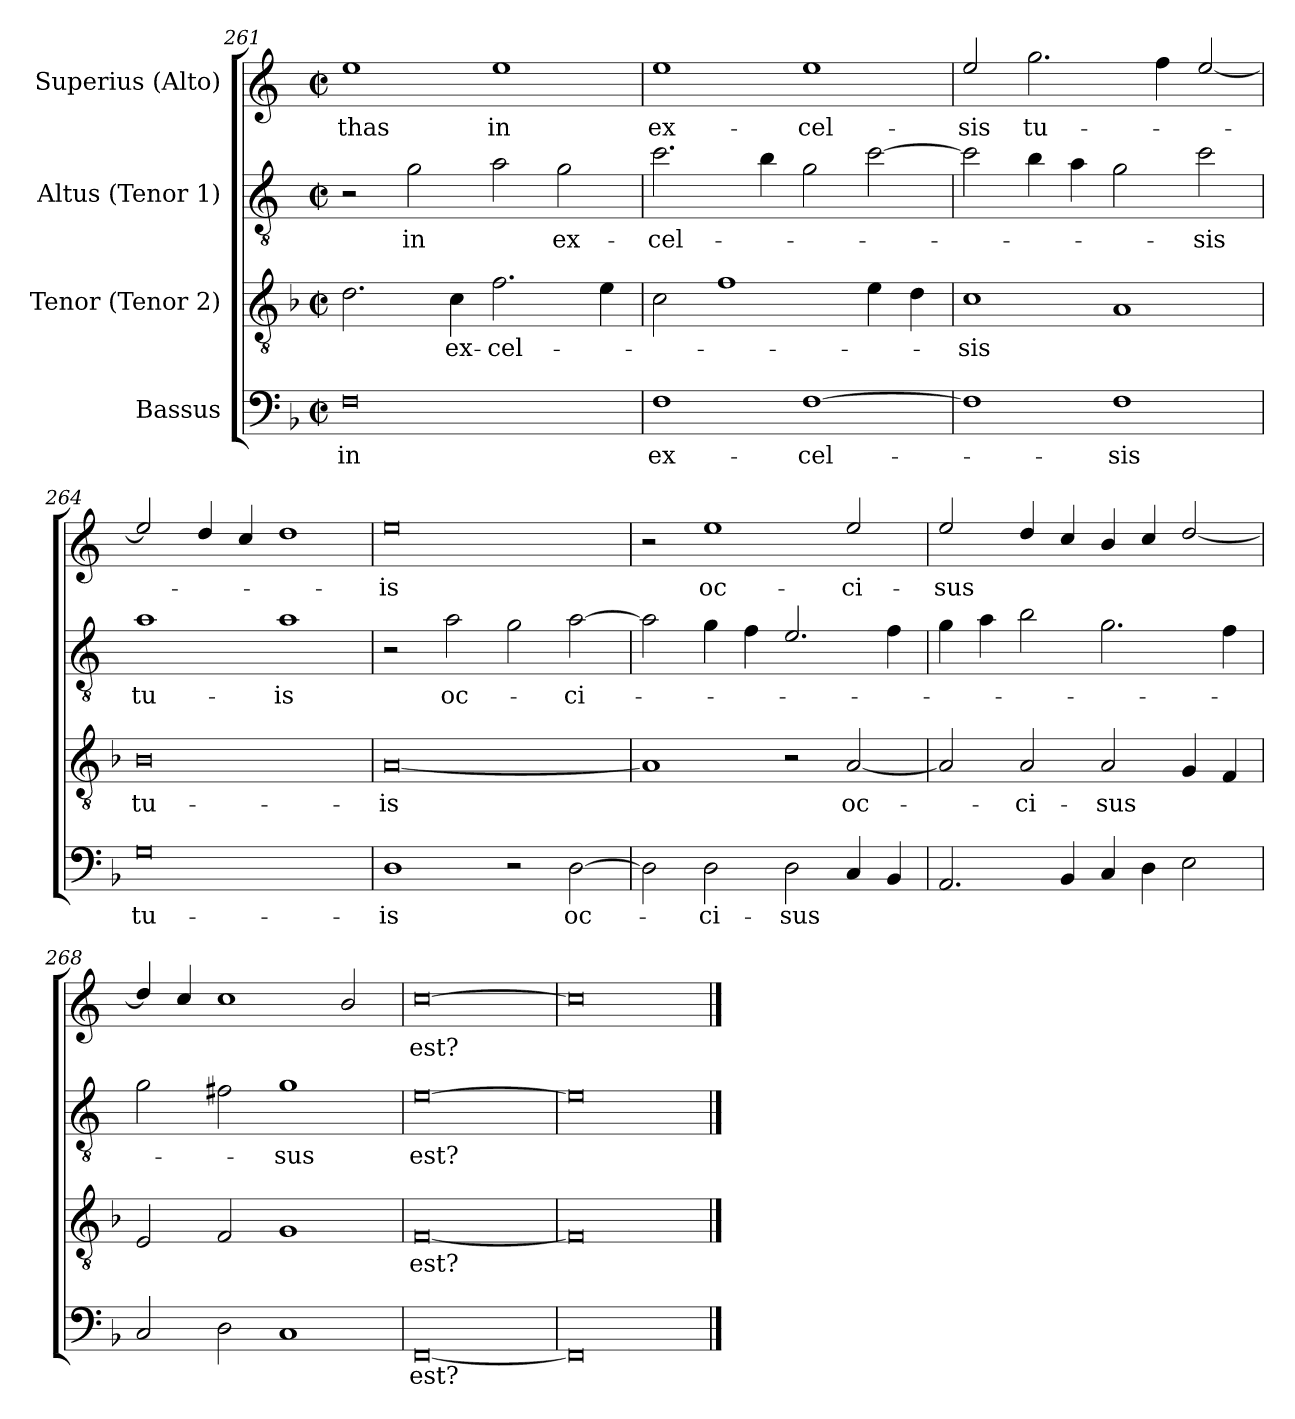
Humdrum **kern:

**kern	**text	**kern	**text	**kern	**text	**kern	**text
*part4	*part4	*part3	*part3	*part2	*part2	*part1	*part1
*staff4	*staff4	*staff3	*staff3	*staff2	*staff2	*staff1	*staff1
*I"Bassus	*	*I"Tenor (Tenor 2)	*	*I"Altus (Tenor 1)	*	*I"Superius (Alto)	*
*clefF4	*	*clefGv2	*	*clefGv2	*	*clefG2	*
*	*	*	*	*ITrd4c7	*	*ITrd4c7	*
*k[b-]	*	*k[b-]	*	*k[b-]	*	*k[b-]	*
*F:	*	*F:	*	*F:	*	*F:	*
*M2/2	*	*M2/2	*	*M2/2	*	*M2/2	*
*met(c|)	*	*met(c|)	*	*met(c|)	*	*met(c|)	*
=261	=261	=261	=261	=261	=261	=261	=261
!	!LO:LY:b	!	!	!	!	!	!LO:LY:b
0F	in	2.d\	.	2r	.	1a	-thas
!	!	!	!	!	!LO:LY:b	!	!
.	.	.	.	2c\	in	.	.
!	!	!	!LO:LY:b	!	!	!	!
.	.	4c\	ex-	.	.	.	.
!	!	!	!LO:LY:b	!	!	!	!LO:LY:b
.	.	2.f\	-cel-	2d\	.	1a	in
!	!	!	!	!	!LO:LY:b	!	!
.	.	.	.	2c\	ex-	.	.
.	.	4e\	.	.	.	.	.
=262	=262	=262	=262	=262	=262	=262	=262
!	!LO:LY:b	!	!	!	!LO:LY:b	!	!LO:LY:b
1F	ex-	2c\	.	2.f\	-cel-	1a	ex-
.	.	1f	.	.	.	.	.
.	.	.	.	4e\	.	.	.
!	!LO:LY:b	!	!	!	!	!	!LO:LY:b
[1F	-cel-	.	.	2c\	.	1a	-cel-
.	.	4e\	.	[2f\	.	.	.
.	.	4d\	.	.	.	.	.
=263	=263	=263	=263	=263	=263	=263	=263
!	!	!	!LO:LY:b	!	!	!	!LO:LY:b
1F]	.	1c	-sis	2f\]	.	2a/	-sis
!	!	!	!	!	!	!	!LO:LY:b
.	.	.	.	4e\	.	2.cc\	tu-
.	.	.	.	4d\	.	.	.
!	!LO:LY:b	!	!	!	!	!	!
1F	-sis	1A	.	2c\	.	.	.
.	.	.	.	.	.	4b-\	.
!	!	!	!	!	!LO:LY:b	!	!
.	.	.	.	2f\	-sis	[2a/	.
=264	=264	=264	=264	=264	=264	=264	=264
!	!LO:LY:b	!	!LO:LY:b	!	!LO:LY:b	!	!
0G	tu-	0B-	tu-	1d	tu-	2a/]	.
.	.	.	.	.	.	4g/	.
.	.	.	.	.	.	4f/	.
!	!	!	!	!	!LO:LY:b	!	!
.	.	.	.	1d	-is	1g	.
!!LO:LB:g=z
=265	=265	=265	=265	=265	=265	=265	=265
!	!LO:LY:b	!	!LO:LY:b	!	!	!	!LO:LY:b
1D	-is	[0A	-is	2r	.	0a	-is
!	!	!	!	!	!LO:LY:b	!	!
.	.	.	.	2d\	oc-	.	.
2r	.	.	.	2c\	.	.	.
!	!LO:LY:b	!	!	!	!LO:LY:b	!	!
[2D\	oc-	.	.	[2d\	-ci-	.	.
=266	=266	=266	=266	=266	=266	=266	=266
2D\]	.	1A]	.	2d\]	.	2r	.
!	!LO:LY:b	!	!	!	!	!	!LO:LY:b
2D\	-ci-	.	.	4c\	.	1a	oc-
.	.	.	.	4B-\	.	.	.
!	!LO:LY:b	!	!	!	!	!	!
2D\	-sus	2r	.	2.A/	.	.	.
!	!	!	!LO:LY:b	!	!	!	!LO:LY:b
4C/	.	[2A/	oc-	.	.	2a/	-ci-
4BB-/	.	.	.	4B-\	.	.	.
=267	=267	=267	=267	=267	=267	=267	=267
!	!	!	!	!	!	!	!LO:LY:b
2.AA/	.	2A/]	.	4c\	.	2a/	-sus
.	.	.	.	4d\	.	.	.
!	!	!	!LO:LY:b	!	!	!	!
.	.	2A/	-ci-	2e\	.	4g/	.
4BB-/	.	.	.	.	.	4f/	.
!	!	!	!LO:LY:b	!	!	!	!
4C/	.	2A/	-sus	2.c\	.	4e/	.
4D\	.	.	.	.	.	4f/	.
2E\	.	4G/	.	.	.	[2g/	.
.	.	4F/	.	4B-i\	.	.	.
=268	=268	=268	=268	=268	=268	=268	=268
2C/	.	2E/	.	2c\	.	4g/]	.
.	.	.	.	.	.	4f/	.
2D\	.	2F/	.	2Bn\	.	1f	.
!	!	!	!	!	!LO:LY:b	!	!
1C	.	1G	.	1c	-sus	.	.
.	.	.	.	.	.	2e/	.
=269	=269	=269	=269	=269	=269	=269	=269
!	!LO:LY:b	!	!LO:LY:b	!	!LO:LY:b	!	!LO:LY:b
[0FF	est?	[0F	est?	[0A	est?	[0f	est?
=270	=270	=270	=270	=270	=270	=270	=270
0FF]	.	0F]	.	0A]	.	0f]	.
==	==	==	==	==	==	==	==
*-	*-	*-	*-	*-	*-	*-	*-
